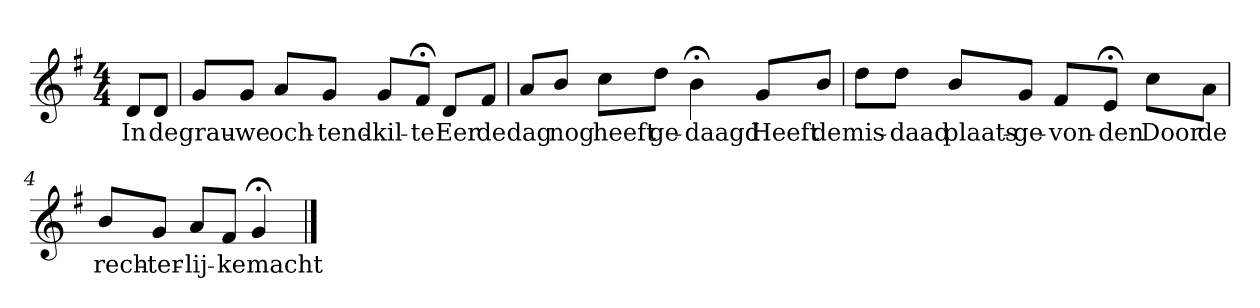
**kern	**text
*part1	*part1
*staff1	*staff1
*k[f#]	*
*G:	*
*M4/4	*
*MM120	*
=	=
8dL	In
8dJ	de
=1	=1
8gL	grau-
8gJ	-we
8aL	och-
8gJ	-tend-
8gL	-kil-
8f#;<J	-te
8dL	Eer
8f#J	de
=2	=2
8aL	dag
8bJ	nog
8ccL	heeft
8ddJ	ge-
4b;<	-daagd
8gL	Heeft
8bJ	de
=3	=3
8ddL	mis-
8ddJ	-daad
8bL	plaats-
8gJ	-ge-
8f#L	-von-
8e;<J	-den
8ccL	Door
8aJ	de
=4	=4
8bL	rech-
8gJ	-ter-
8aL	-lij-
8f#J	-ke
4g;<	macht
==	==
*-	*-
